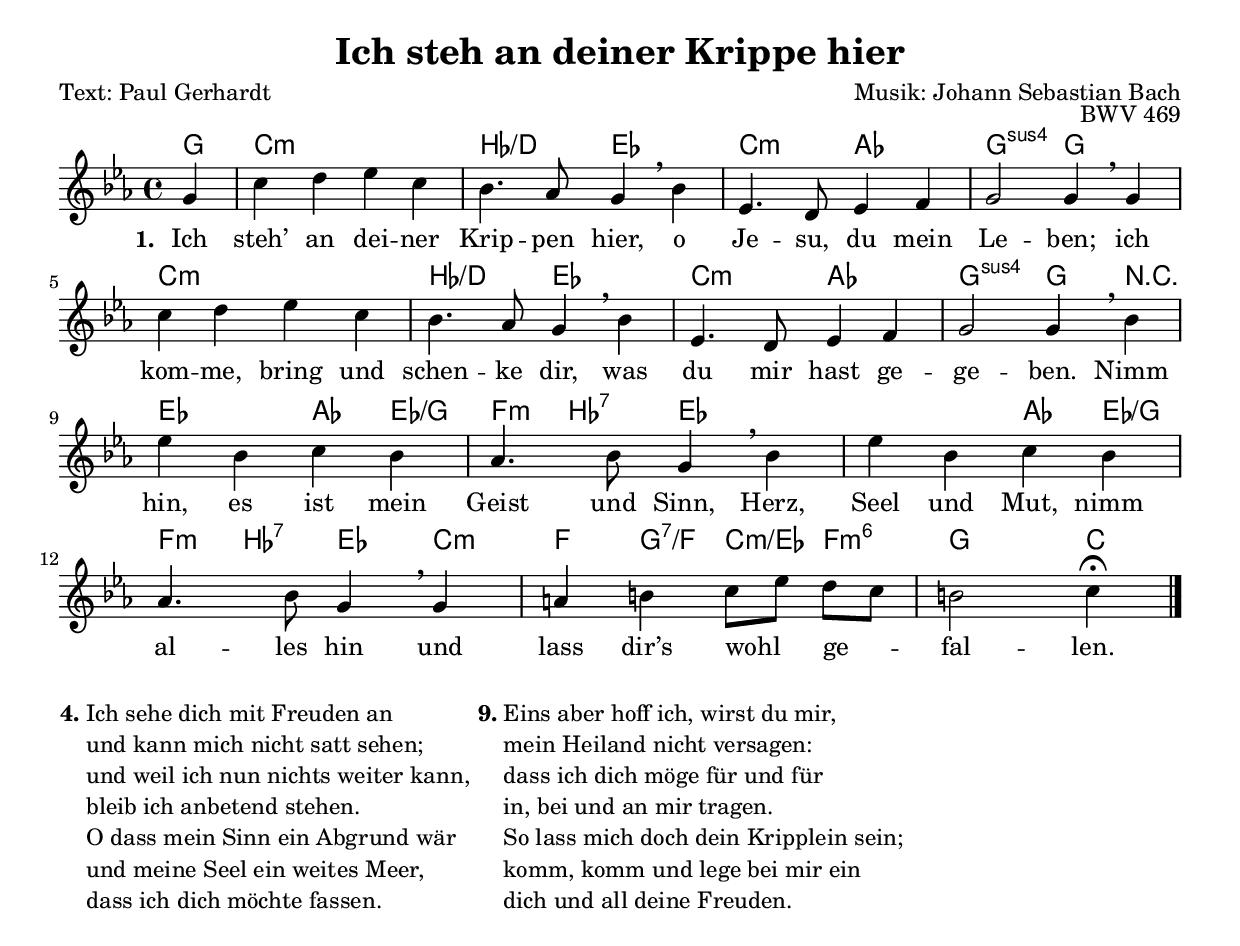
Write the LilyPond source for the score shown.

\version "2.12.3"


\include "deutsch.ly"
\include "default.ly"

  \header {
    title = "Ich steh an deiner Krippe hier"
    composer = "Musik: Johann Sebastian Bach"
    poet = "Text: Paul Gerhardt"
    opus = "BWV 469"
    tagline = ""
    id = "a97d2d10493c83acb12eecaffe625fc12b4e094c"
  }


Melodie = \relative c'' {
  \partial 4
  g4
  c d es c
  b4. as8 g4 \breathe b
  es,4. d8 es4 f
  g2 g4 \breathe g
  c d es c
  b4. as8 g4 \breathe b
  es,4. d8 es4 f
  g2 g4 \breathe b
  es b c b
  as4. b8 g4 \breathe b
  es b c b
  as4. b8 g4 \breathe g
  a h c8[ es] d[ c]
  %\set Timing.measurePosition = #(ly:make-moment 1 4)
  h2 c4\fermata
  \bar "|."
}

choraltextone = \lyricmode {
  \set stanza = #"1. "
  Ich steh’ an dei -- ner Krip -- pen hier,
  o Je -- su, du mein Le -- ben;
  ich kom -- me, bring und schen -- ke dir,
  was du mir hast ge -- ge -- ben.
  Nimm hin, es ist mein Geist und Sinn,
  Herz, Seel und Mut, nimm al -- les hin
  und lass dir’s wohl ge -- fal -- len.
}

choraltextfour = \lyricmode {
  \set stanza = #"4. "
  Ich se -- he dich mit Freu -- den an
  und kann mich nicht satt se -- hen;
  und weil ich nun nichts wei -- ter kann,
  bleib ich an -- be -- tend ste -- hen.
  O dass mein Sinn ein Ab -- grund wär
  und mei -- ne Seel ein wei -- tes Meer,
  dass ich dich möch -- te fas -- sen.
}

choraltextnine = \lyricmode {
  \set stanza = #"9. "
  Eins a -- ber hoff ich, wirst du mir,
  mein Hei -- land nicht ver -- sa -- gen:
  dass ich dich mö -- ge für und für
  in, bei und an mir tra -- gen.
  So lass mich doch dein Kripp -- lein sein;
  komm, komm und le -- ge bei mir ein
  dich und all dei -- ne Freu -- den.
}

Akkorde= \chordmode {
\set chordChanges = ##t
g4 c1:m b2/d es
c:m as
g:sus4 g
c1:m b2/d es
c:m as
g:sus4 g4 r
es2 as4 es/g
f:m b:7 es2
es as4 es/g
f:m b:7 es c:m
f g:7/f c:m/es f:m6
g2 c4
}




\score{
  <<
    \new ChordNames {\Akkorde}
    \new Voice = "Melodie" {
      \autoBeamOff
      \clef violin
      \key c \minor
      \time 4/4
      \Melodie \bar "|."
    }
    \new Lyrics = Strophe \lyricsto Melodie \choraltextone
    %\new Lyrics = Strophe \lyricsto Melodie \choraltextfour
    %\new Lyrics = Strophe \lyricsto Melodie \choraltextnine
  >>
  %\midi{}
}


\markup {
  \hspace #0.1
  \column {
    \line {
      \bold "4."
      \column {
        "Ich sehe dich mit Freuden an"
  "und kann mich nicht satt sehen;"
  "und weil ich nun nichts weiter kann,"
  "bleib ich anbetend stehen."
  "O dass mein Sinn ein Abgrund wär"
  "und meine Seel ein weites Meer,"
  "dass ich dich möchte fassen."       
      }
    }
    \hspace #0.1
    
  }
  
  \hspace #0.1
  \column {
    \line {
      \bold "9."
      \column {
        "Eins aber hoff ich, wirst du mir,"
  "mein Heiland nicht versagen:"
  "dass ich dich möge für und für"
  "in, bei und an mir tragen."
  "So lass mich doch dein Kripplein sein;"
  "komm, komm und lege bei mir ein"
  "dich und all deine Freuden."
      }
    }
  }
  \hspace #0.1
}

